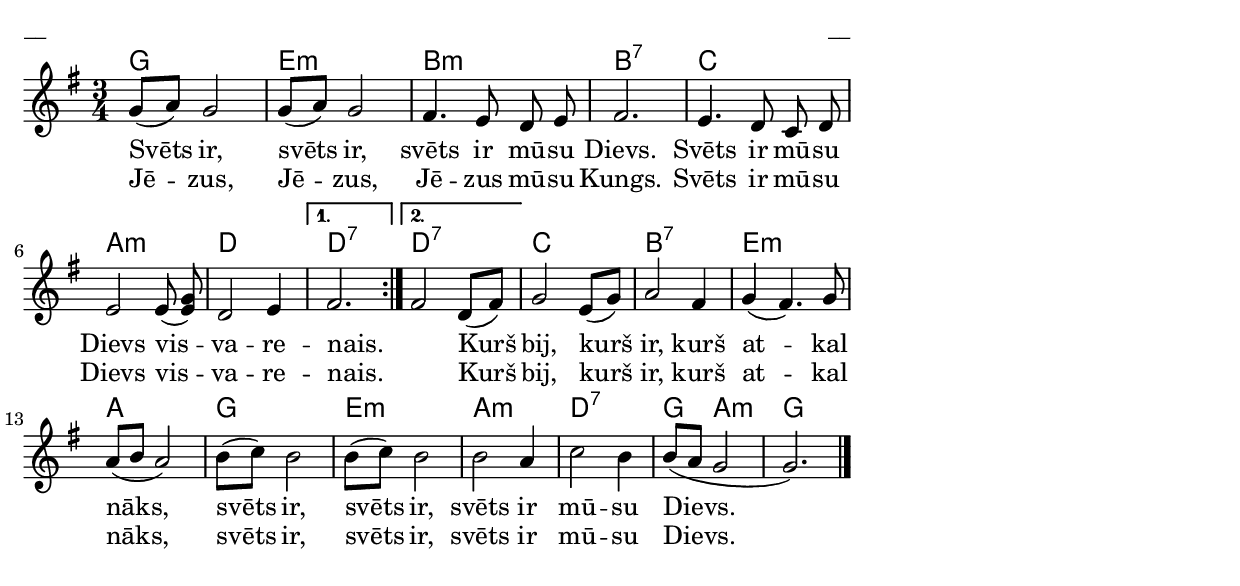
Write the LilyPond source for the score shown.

\version "2.13.18"


\paper {
line-width = 14\cm
left-margin = 0.4\cm
between-system-padding = 0.1\cm
between-system-space = 0.1\cm
}

\layout {
indent = #0
ragged-last = ##f
}

chordsA = \chordmode {
g2. e:min b:min b:7 c a:min d d:7 d:7 c b:7 e:min a g e:min a:min d:7 g4 a2:min g2.
}

voiceA = \relative c''{
\clef "treble"
\key g \major
\time 3/4

\repeat volta 2 {g8 [(a]) g2 | g8 [(a]) g2 | fis4. e8 d e | fis2. | e4. d8 c d | e2 e8 (< e g >) | d2 e4 }
\alternative {
 {fis2.}
 {fis2 d8 [(fis]) |}
}
g2 e8 [(g])| a2 fis4 | g4 (fis4.) g8 | a ([b] a2) | b8 [(c]) b2 | b8 [(c]) b2 | b a4 | c2 b4 | b8 ([a] g2 | g2.) \bar"|."
}
lyricA = \lyricmode {
Svēts ir, svēts ir, svēts ir mū -- su Dievs. Svēts ir mū -- su Dievs vis -- va -- re -- nais. _ Kurš bij, kurš ir, kurš at -- kal nāks, svēts ir, svēts ir, svēts ir mū -- su Dievs.
}
lyricB = \lyricmode {
Jē -- zus, Jē -- zus, Jē -- zus mū -- su Kungs. Svēts ir mū -- su Dievs vis -- va -- re -- nais. _ Kurš bij, kurš ir, kurš at -- kal nāks, svēts ir, svēts ir, svēts ir mū -- su Dievs.
}


fullScore = <<
\new ChordNames { \chordsA }
\new Staff {
<<
\new Voice = "voiceA" { \oneVoice \autoBeamOff \voiceA }
\lyricsto "voiceA" \new Lyrics \lyricA
\lyricsto "voiceA" \new Lyrics \lyricB
>>
}
>>


\score {
\fullScore
\header { piece = "__" opus = "__" }
}
\markup { \with-color #(x11-color 'white) \sans \smaller "aaa" }
\score {
\unfoldRepeats
\fullScore
\midi {
\context { \Staff \remove "Staff_performer" }
\context { \Voice \consists "Staff_performer" }
}
}